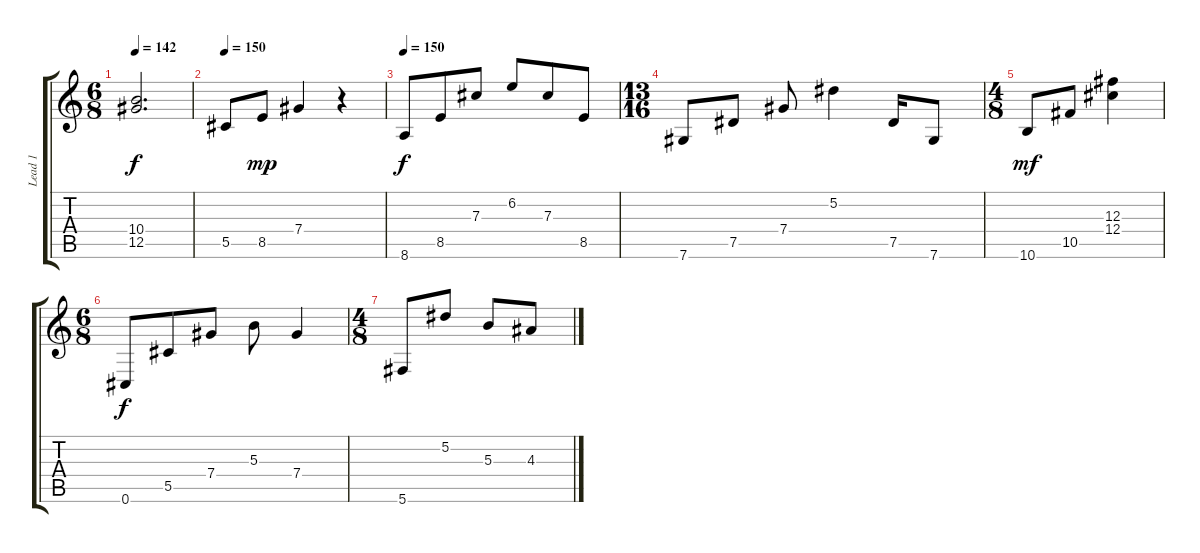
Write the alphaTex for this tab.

\track ("Lead 1" "Lead 1") {instrument acousticguitarsteel}
\staff {score tabs}
\tuning (Eb4 Bb3 Gb3 Db3 Ab2 Db2) {hide}
\ts (6 8)
\tempo 142
\clef g2
\ks c
(10.4 12.5).2{d dy f} |
\tempo 150
5.5.8 8.5.8{dy mp} 7.4.4 r.4 |
\tempo 150
8.6.8{dy f} 8.5.8 7.3.8 6.2.8 7.3.8 8.5.8 |
\ts (13 16)
7.6.8 7.5.8 7.4.8 5.2.4 7.5.16 7.6.8 |
\ts (4 8)
10.6.8{dy mf} 10.5.8 (12.3 12.4).4 |
\ts (6 8)
0.6.8{dy f} 5.5.8 7.4.8 5.3.8 7.4.4 |
\ts (4 8)
5.6.8 5.2.8 5.3.8 4.3.8
